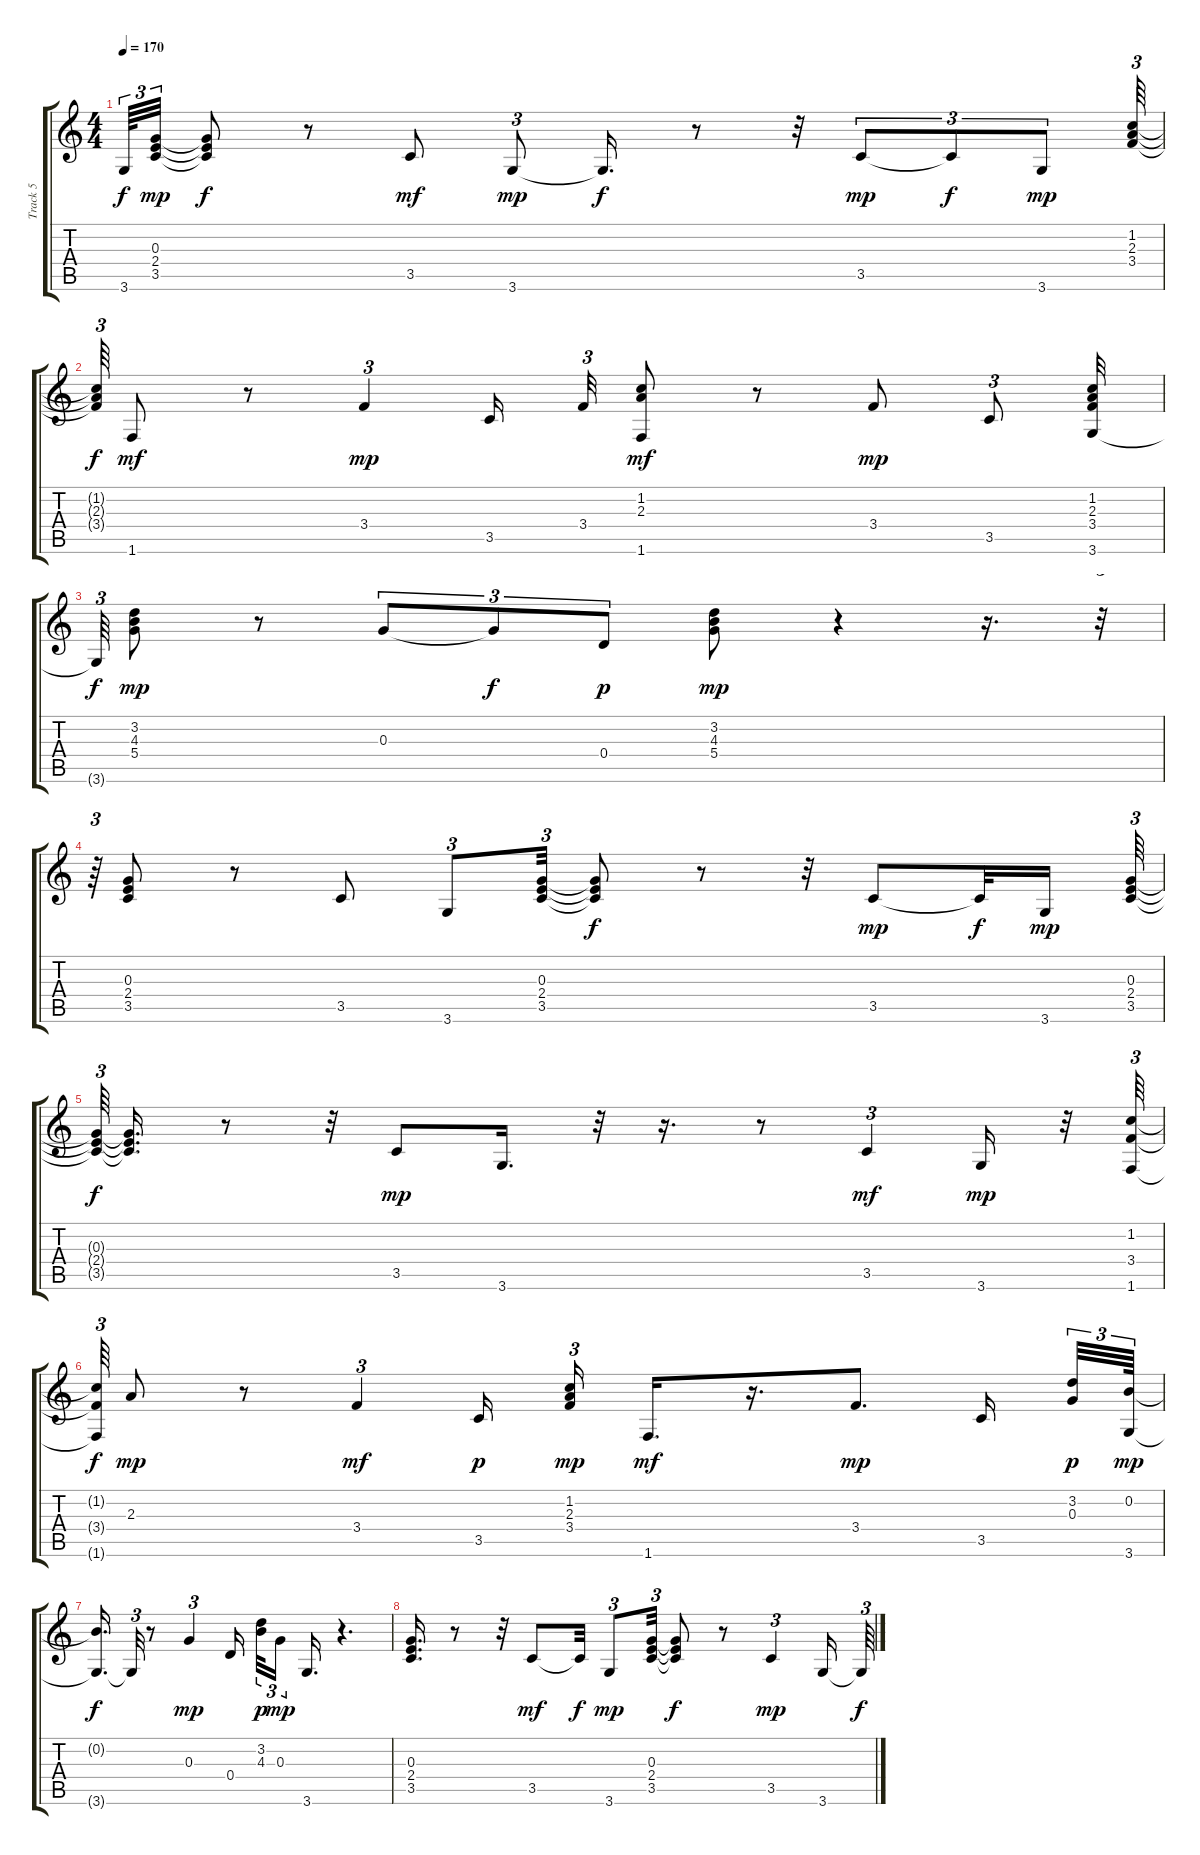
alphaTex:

\track ("Track 5" "Track 5") {instrument acousticguitarnylon}
\staff {score tabs}
\tuning (E4 B3 G3 D3 A2 E2) {hide}
\ts (4 4)
\tempo 170
\clef g2
\ks c
3.6{t}.64{tu (3 2) dy f} (0.3 2.4 3.5).32{tu (3 2) dy mp} (0.3{t} 2.4{t} 3.5{t}).8{dy f} r.8 3.5.8{dy mf} 3.6.8{tu (3 2) dy mp} 3.6{t}.16{d dy f} r.8 r.32 3.5.8{tu (3 2) dy mp} 3.5{t}.8{tu (3 2) dy f} 3.6.8{tu (3 2) dy mp} (1.2 2.3 3.4).64{tu (3 2)} |
(1.2{t} 2.3{t} 3.4{t}).64{tu (3 2) dy f} 1.6.8{dy mf} r.8 3.4.4{tu (3 2) dy mp} 3.5.16 3.4.32{tu (3 2)} (1.2 2.3 1.6).8{dy mf} r.8 3.4.8{dy mp} 3.5.8{tu (3 2)} (1.2 2.3 3.4 3.6).32 |
3.6{t}.64{tu (3 2) dy f} (3.2 4.3 5.4).8{dy mp} r.8 0.3.8{tu (3 2)} 0.3{t}.8{tu (3 2) dy f} 0.4.8{tu (3 2) dy p} (3.2 4.3 5.4).8{dy mp} r.4 r.16{d} r.32{tu (3 2)} |
r.64{tu (3 2)} (0.3 2.4 3.5).8 r.8 3.5.8 3.6.8{tu (3 2)} (0.3 2.4 3.5).32{tu (3 2)} (0.3{t} 2.4{t} 3.5{t}).8{dy f} r.8 r.32 3.5.8{dy mp} 3.5{t}.32{dy f} 3.6.16{dy mp} (0.3 2.4 3.5).64{tu (3 2)} |
(0.3{t} 2.4{t} 3.5{t}).64{tu (3 2) dy f} (0.3{t} 2.4{t} 3.5{t}).16{d} r.8 r.32 3.5.8{dy mp} 3.6.16{d} r.32 r.16{d} r.8 3.5.4{tu (3 2) dy mf} 3.6.16{dy mp} r.32 (1.2 3.4 1.6).64{tu (3 2)} |
(1.2{t} 3.4{t} 1.6{t}).64{tu (3 2) dy f} 2.3.8{dy mp} r.8 3.4.4{tu (3 2) dy mf} 3.5.16{dy p} (1.2 2.3 3.4).16{tu (3 2) dy mp} 1.6.16{d dy mf} r.16{d} 3.4.8{d dy mp} 3.5.16 (3.2 0.3).32{tu (3 2) dy p} (0.2 3.6).64{tu (3 2) dy mp} |
(0.2{t} 3.6{t}).16{d dy f} 3.6{t}.32{tu (3 2)} r.8 0.3.4{tu (3 2) dy mp} 0.4.16 (3.2 4.3).32{tu (3 2) dy p} 0.3.16{tu (3 2) dy mp} 3.6.16{d} r.4{d} |
(0.3 2.4 3.5).16{d} r.8 r.32 3.5.8{dy mf} 3.5{t}.32{dy f} 3.6.8{tu (3 2) dy mp} (0.3 2.4 3.5).32{tu (3 2)} (0.3{t} 2.4{t} 3.5{t}).8{dy f} r.8 3.5.4{tu (3 2) dy mp} 3.6.16 3.6{t}.64{tu (3 2) dy f}
